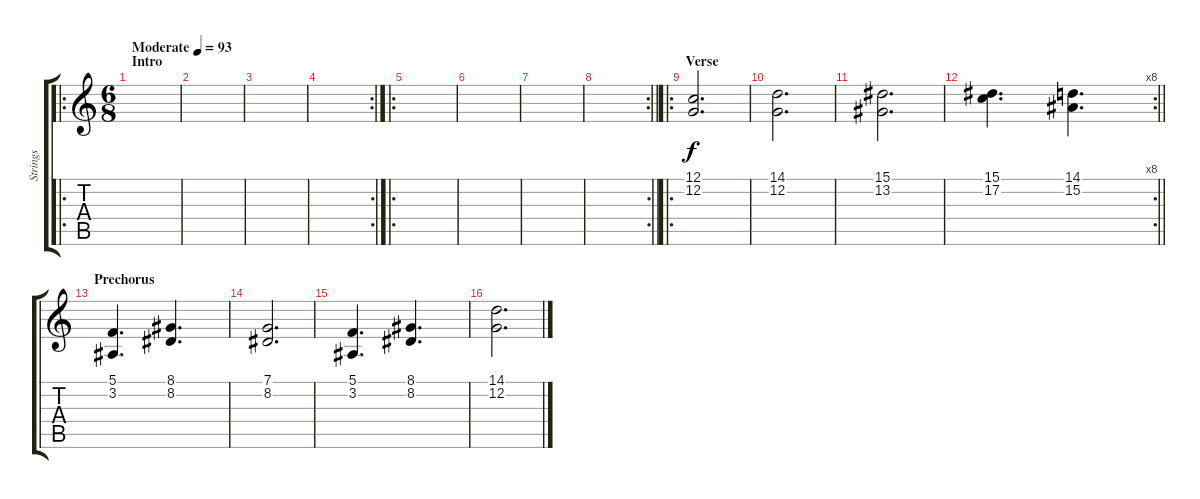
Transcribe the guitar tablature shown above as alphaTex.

\track ("Strings" "Strings") {instrument stringensemble1}
\staff {score tabs}
\tuning (C4 G3 Eb3 Bb2 F2 C2) {hide}
\ro
\ts (6 8)
\section ("" "Intro")
\tempo (93 "Moderate")
\clef g2
\ks c
|
|
|
\rc 2
|
\ro
|
|
|
\rc 2
\barLineRight lightlight
|
\ro
\section ("" "Verse")
(12.1 12.2).2{d} |
(14.1 12.2).2{d} |
(15.1 13.2).2{d} |
\rc 8
\barLineRight lightlight
(15.1 17.2).4{d} (14.1 15.2).4{d} |
\section ("" "Prechorus")
(5.1 3.2).4{d} (8.1 8.2).4{d} |
(7.1 8.2).2{d} |
(5.1 3.2).4{d} (8.1 8.2).4{d} |
(14.1 12.2).2{d}
